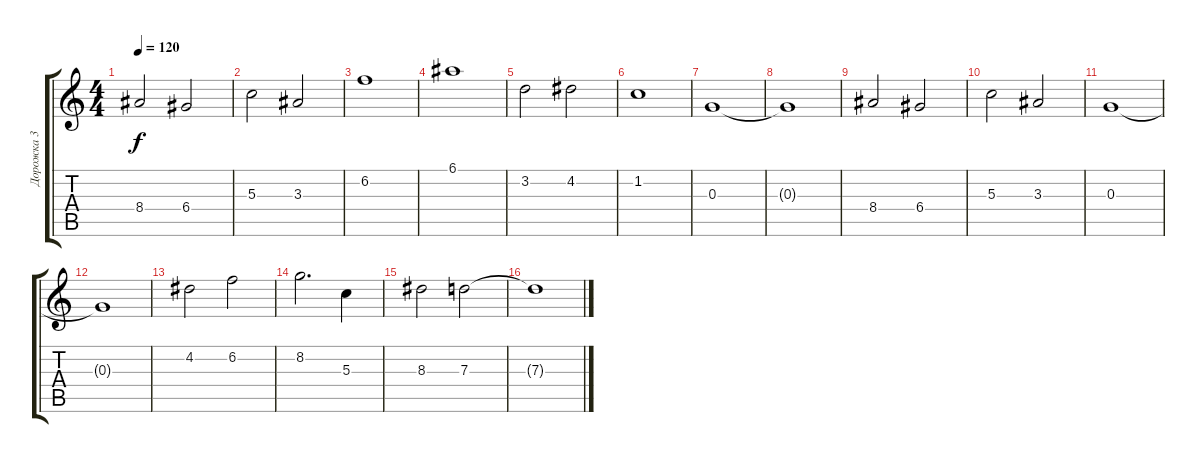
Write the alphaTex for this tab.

\track ("Дорожка 3" "Дорожка 3") {instrument acousticguitarsteel}
\staff {score tabs}
\tuning (E4 B3 G3 D3 A2 E2) {hide}
\ts (4 4)
\tempo 120
\clef g2
\ks c
8.4.2{dy f instrument distortionguitar} 6.4.2 |
5.3.2 3.3.2 |
6.2.1 |
6.1.1 |
3.2.2 4.2.2 |
1.2.1 |
0.3.1 |
0.3{t}.1 |
8.4.2{instrument distortionguitar} 6.4.2 |
5.3.2 3.3.2 |
0.3.1 |
0.3{t}.1 |
4.2.2 6.2.2 |
8.2.2{d} 5.3.4 |
8.3.2 7.3.2 |
7.3{t}.1
